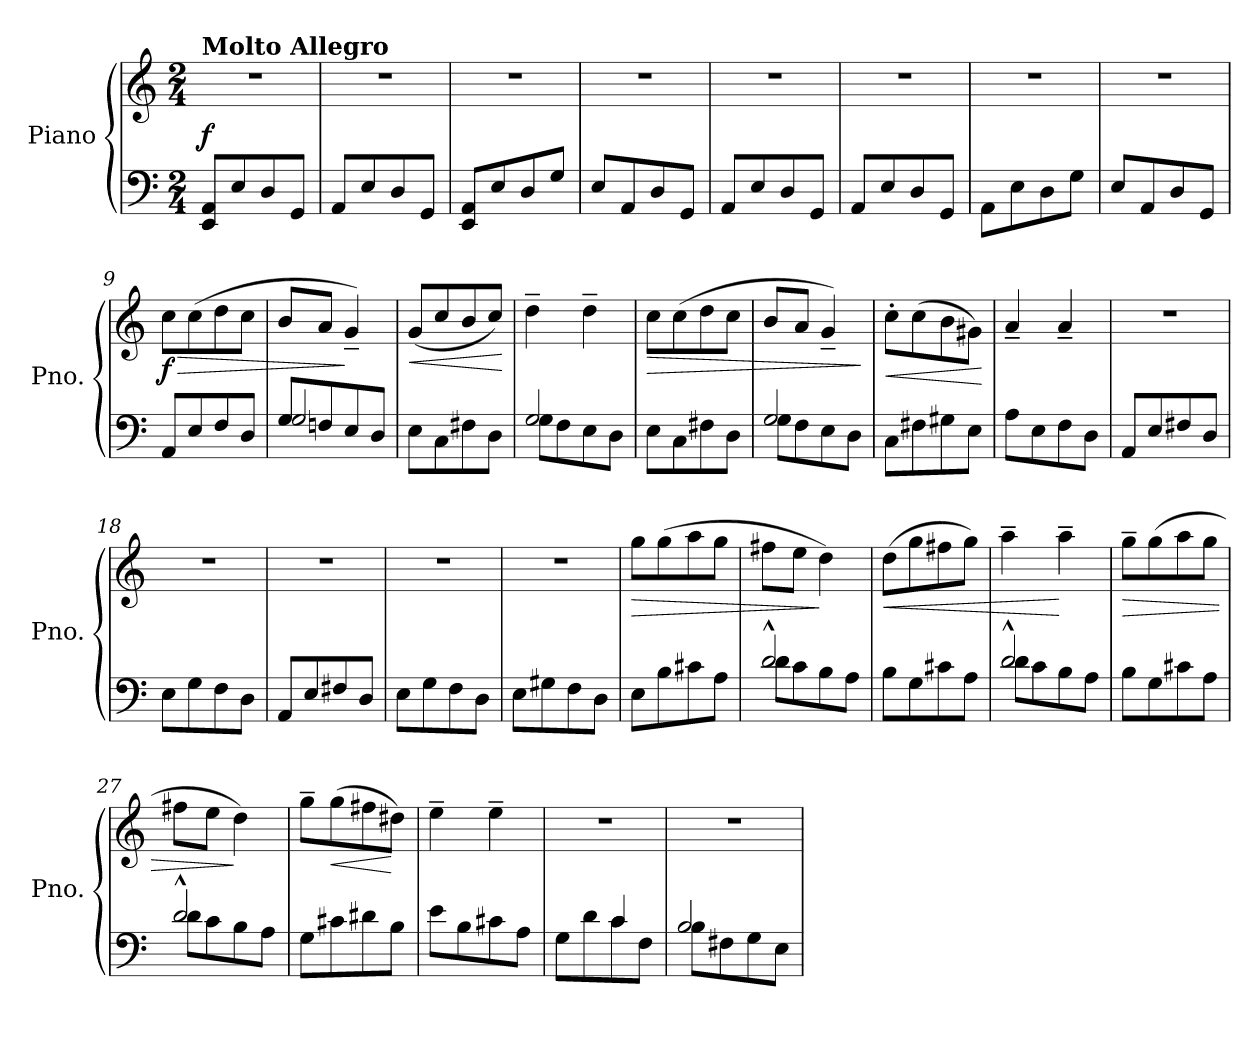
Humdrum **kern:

**kern	**kern	**dynam
*part1	*part1	*part1
*staff2	*staff1	*staff1/2
*I"Piano	*	*
*I'Pno.	*	*
*clefF4	*clefG2	*
*k[]	*k[]	*
*M2/4	*M2/4	*
=1	=1	=1
!	!LO:TX:a:B:t=Molto Allegro	!
!	!	!LO:DY:a=2
8EE/ 8AA/L	2r	f
8E/	.	.
8D/	.	.
8GG/J	.	.
=2	=2	=2
8AA/L	2r	.
8E/	.	.
8D/	.	.
8GG/J	.	.
=3	=3	=3
8EE/ 8AA/L	2r	.
8E/	.	.
8D/	.	.
8G/J	.	.
=4	=4	=4
8E/L	2r	.
8AA/	.	.
8D/	.	.
8GG/J	.	.
=5	=5	=5
8AA/L	2r	.
8E/	.	.
8D/	.	.
8GG/J	.	.
=6	=6	=6
8AA/L	2r	.
8E/	.	.
8D/	.	.
8GG/J	.	.
!!LO:LB:g=z
=7	=7	=7
8AA\L	2r	.
8E\	.	.
8D\	.	.
8G\J	.	.
=8	=8	=8
8E/L	2r	.
8AA/	.	.
8D/	.	.
8GG/J	.	.
=9	=9	=9
!	!	!LO:HP:b
!	!	!LO:DY:n=1:b
8AA/L	8cc\L	> f
8E/	(>8cc\	.
8F/	8dd\	.
8D/J	8cc\J	.
=10	=10	=10
*^	*	*
8G/L	2G/	8b/L	.
8Fn/	.	8a/J	.
8E/	.	4g~/)	]
8D/J	.	.	.
*v	*v	*	*
=11	=11	=11
!	!	!LO:HP:b
8E\L	(<8g/L	<
8C\	8cc/	.
8F#X\	8b/	.
8D\J	8cc/J)	.
.	.	[
=12	=12	=12
*^	*	*
2G/	8G\L	4dd~\	.
.	8F\	.	.
.	8E\	4dd~\	.
.	8D\J	.	.
!!LO:LB:g=z
=13	=13	=13	=13
!	!	!	!LO:HP:b
*v	*v	*	*
8E\L	8cc\L	>
8C\	(>8cc\	.
8F#X\	8dd\	.
8D\J	8cc\J	.
=14	=14	=14
*^	*	*
2G/	8G\L	8b/L	.
.	8F\	8a/J	.
.	8E\	4g~/)	.
.	8D\J	.	.
*v	*v	*	*
.	.	]
=15	=15	=15
!	!	!LO:HP:b
8C\L	8cc'\L	<
8F#X\	(>8cc\	.
8G#X\	8b\	.
8E\J	8g#X\J)	.
.	.	[
=16	=16	=16
8A\L	4a~/	.
8E\	.	.
8F\	4a~/	.
8D\J	.	.
=17	=17	=17
8AA/L	2r	.
8E/	.	.
8F#X/	.	.
8D/J	.	.
=18	=18	=18
8E\L	2r	.
8G\	.	.
8F\	.	.
8D\J	.	.
!!LO:LB:g=z
=19	=19	=19
8AA/L	2r	.
8E/	.	.
8F#X/	.	.
8D/J	.	.
=20	=20	=20
8E\L	2r	.
8G\	.	.
8F\	.	.
8D\J	.	.
=21	=21	=21
8E\L	2r	.
8G#X\	.	.
8F\	.	.
8D\J	.	.
=22	=22	=22
!	!	!LO:HP:b
8E\L	8gg\L	>
8B\	(>8gg\	.
8c#X\	8aa\	.
8A\J	8gg\J	.
=23	=23	=23
*^	*	*
2d^^/	8d\L	8ff#X\L	.
.	8c\	8ee\J	.
.	8B\	4dd\)	]
.	8A\J	.	.
=24	=24	=24	=24
!	!	!	!LO:HP:b
*v	*v	*	*
8B\L	(>8dd\L	<
8G\	8gg\	.
8c#X\	8ff#X\	.
8A\J	8gg\J)	.
!!LO:LB:g=z
=25	=25	=25
*^	*	*
2d^^/	8d\L	4aa~\	.
.	8c\	.	.
.	8B\	4aa~\	[
.	8A\J	.	.
=26	=26	=26	=26
!	!	!	!LO:HP:b
*v	*v	*	*
8B\L	8gg~\L	>
8G\	(>8gg\	.
8c#X\	8aa\	.
8A\J	8gg\J	.
=27	=27	=27
*^	*	*
2d^^/	8d\L	8ff#X\L	.
.	8c\	8ee\J	.
.	8B\	4dd\)	]
.	8A\J	.	.
*v	*v	*	*
=28	=28	=28
8G\L	8gg~\L	.
!	!	!LO:HP:b
8c#X\	(>8gg\	<
8d#X\	8ff#X\	.
8B\J	8dd#X\J)	[
=29	=29	=29
8e\L	4ee~\	.
8B\	.	.
8c#X\	4ee~\	.
8A\J	.	.
=30	=30	=30
*^	*	*
4ryy	8G\L	2r	.
.	8d\	.	.
4c/	8c\	.	.
.	8F\J	.	.
!!LO:PB:g=z
=31	=31	=31	=31
2B/	8B\L	2r	.
.	8F#X\	.	.
.	8G\	.	.
.	8E\J	.	.
*v	*v	*	*
=	=	=
*-	*-	*-
